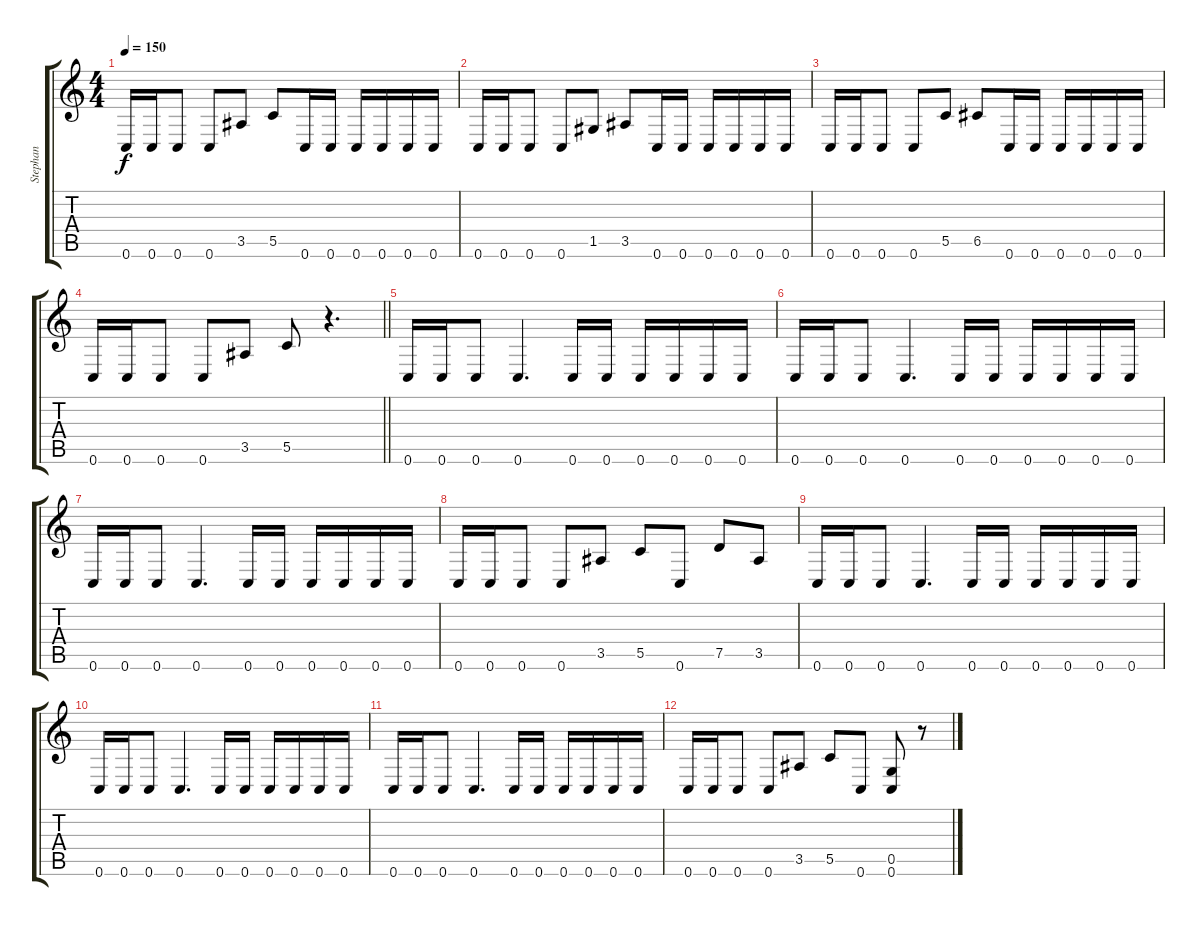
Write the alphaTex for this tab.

\track ("Stephan" "Stephan") {instrument distortionguitar}
\staff {score tabs}
\tuning (D4 A3 F3 C3 G2 C2) {hide}
\ts (4 4)
\tempo 150
\clef g2
\ks c
0.6.16{dy f} 0.6.16 0.6.8 0.6.8 3.5.8 5.5.8 0.6.16 0.6.16 0.6.16 0.6.16 0.6.16 0.6.16 |
0.6.16 0.6.16 0.6.8 0.6.8 1.5.8 3.5.8 0.6.16 0.6.16 0.6.16 0.6.16 0.6.16 0.6.16 |
0.6.16 0.6.16 0.6.8 0.6.8 5.5.8 6.5.8 0.6.16 0.6.16 0.6.16 0.6.16 0.6.16 0.6.16 |
\barLineRight lightlight
0.6.16 0.6.16 0.6.8 0.6.8 3.5.8 5.5.8 r.4{d} |
0.6.16 0.6.16 0.6.8 0.6.4{d} 0.6.16 0.6.16 0.6.16 0.6.16 0.6.16 0.6.16 |
0.6.16 0.6.16 0.6.8 0.6.4{d} 0.6.16 0.6.16 0.6.16 0.6.16 0.6.16 0.6.16 |
0.6.16 0.6.16 0.6.8 0.6.4{d} 0.6.16 0.6.16 0.6.16 0.6.16 0.6.16 0.6.16 |
0.6.16 0.6.16 0.6.8 0.6.8 3.5.8 5.5.8 0.6.8 7.5.8 3.5.8 |
0.6.16 0.6.16 0.6.8 0.6.4{d} 0.6.16 0.6.16 0.6.16 0.6.16 0.6.16 0.6.16 |
0.6.16 0.6.16 0.6.8 0.6.4{d} 0.6.16 0.6.16 0.6.16 0.6.16 0.6.16 0.6.16 |
0.6.16 0.6.16 0.6.8 0.6.4{d} 0.6.16 0.6.16 0.6.16 0.6.16 0.6.16 0.6.16 |
0.6.16 0.6.16 0.6.8 0.6.8 3.5.8 5.5.8 0.6.8 (0.5 0.6).8 r.8
